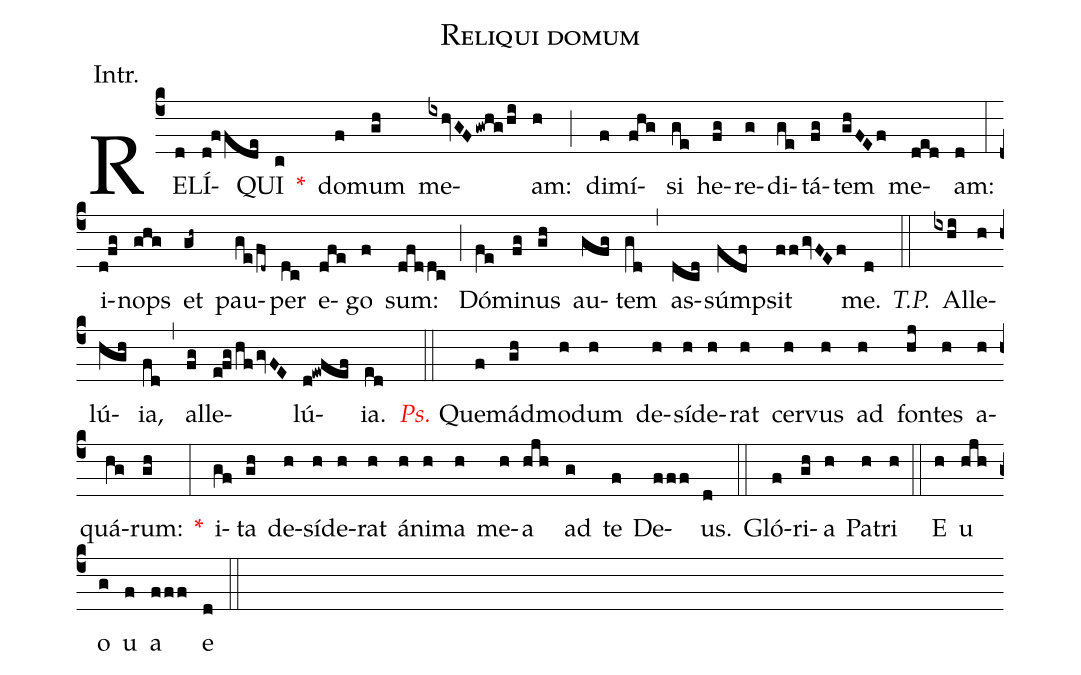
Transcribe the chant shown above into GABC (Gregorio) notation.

name:Reliqui domum;
annotation:Intr.;
mode:I.;
office-part:Introit;
%%
(c4) RE(d)LÍ(d!ffde)QUI(c) <v>\red{*}</v>() do(f)mum(gh) me(ixhvGFgwhg/hi)am:(h) (;) di(f)mí(fhg)si(ge) he(fg)re(g)di(ge)tá(fg)tem(ghFEf) me(ded)am:(d) (:) i(d!fg)nops(ghg) et(gh~) pau(ge/fd~)per(dc) e(dfe)go(f) sum:(dfddc) (;) Dó(fe)mi(fg)nus(gh) au(gfg)tem(gd) (,) as(dcd)súm(fdf)psit(ffgvFEf) me.(d) <i>T.P.</i>(::) Al(ixhi)le(h)lú(hgh)ia,(fd) (,) al(fg)le(e!fg/hfgvFE)lú(d!ewfef)ia.(ed) (::) <v>\redit{Ps.}</v> Que(f)mád(gh)mo(h)dum(h) de(h)sí(h)de(h)rat(h) cer(h)vus(h) ad(h) fon(hj)tes(h) a(h)quá(hg)rum:(gh) <v>\red{*}</v>(:) i(gf)ta(gh) de(h)sí(h)de(h)rat(h) á(h)ni(h)ma(h) me(h)a(hjh) ad(g) te(f) De(fff)us.(d) (::) Gló(f)ri(gh)a(h) Pa(h)tri(h) (::) E(h) u(hjh) o(g) u(f) a(fff) e(d) (::)
